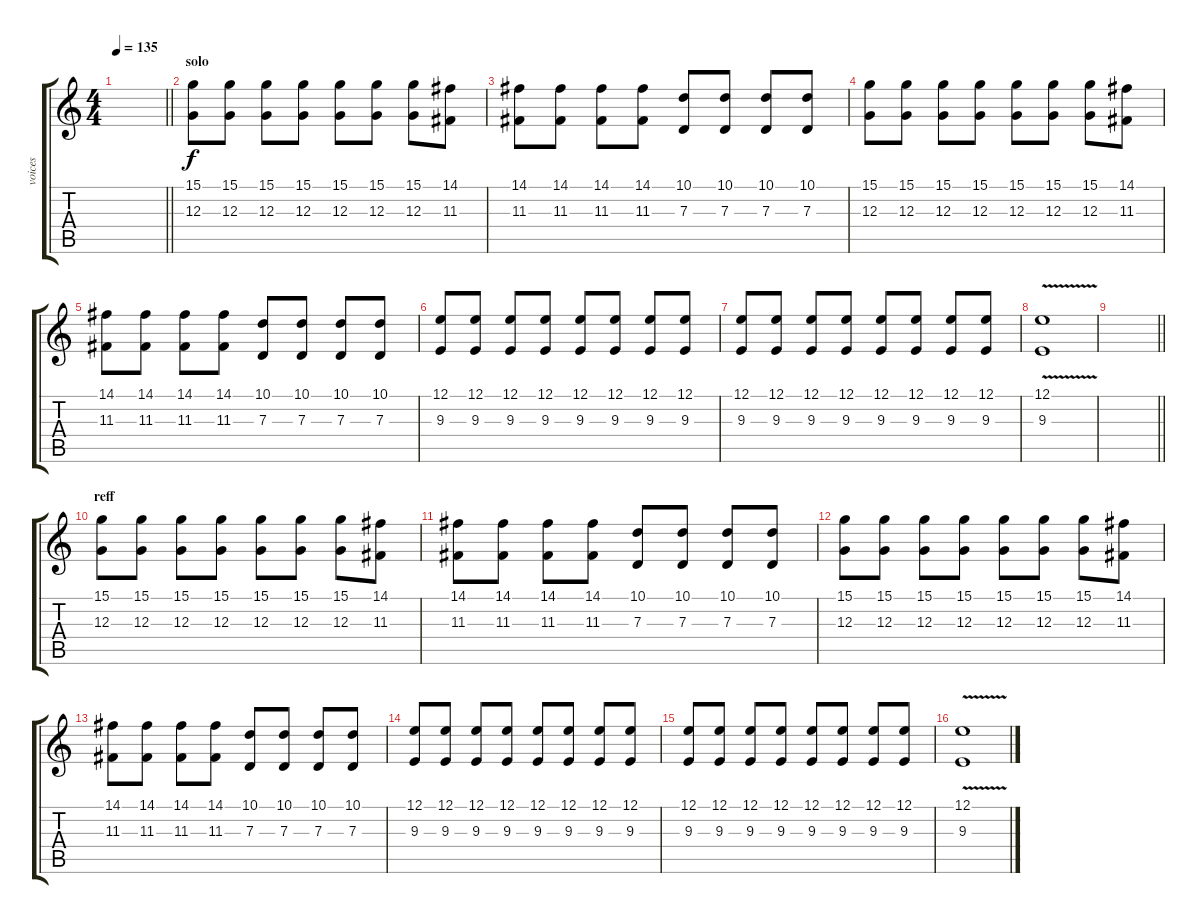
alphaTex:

\track ("voices" "voices") {instrument lead6voice}
\staff {score tabs}
\tuning (E4 B3 G3 D3 A2 E2) {hide}
\ts (4 4)
\tempo 135
\clef g2
\barLineRight lightlight
\ks c
|
\section ("" "solo")
(15.1 12.3).8 (15.1 12.3).8 (15.1 12.3).8 (15.1 12.3).8 (15.1 12.3).8 (15.1 12.3).8 (15.1 12.3).8 (14.1 11.3).8 |
(14.1 11.3).8 (14.1 11.3).8 (14.1 11.3).8 (14.1 11.3).8 (10.1 7.3).8 (10.1 7.3).8 (10.1 7.3).8 (10.1 7.3).8 |
(15.1 12.3).8 (15.1 12.3).8 (15.1 12.3).8 (15.1 12.3).8 (15.1 12.3).8 (15.1 12.3).8 (15.1 12.3).8 (14.1 11.3).8 |
(14.1 11.3).8 (14.1 11.3).8 (14.1 11.3).8 (14.1 11.3).8 (10.1 7.3).8 (10.1 7.3).8 (10.1 7.3).8 (10.1 7.3).8 |
(12.1 9.3).8 (12.1 9.3).8 (12.1 9.3).8 (12.1 9.3).8 (12.1 9.3).8 (12.1 9.3).8 (12.1 9.3).8 (12.1 9.3).8 |
(12.1 9.3).8 (12.1 9.3).8 (12.1 9.3).8 (12.1 9.3).8 (12.1 9.3).8 (12.1 9.3).8 (12.1 9.3).8 (12.1 9.3).8 |
(12.1 9.3{v}).1 |
\barLineRight lightlight
|
\section ("" "reff")
(15.1 12.3).8 (15.1 12.3).8 (15.1 12.3).8 (15.1 12.3).8 (15.1 12.3).8 (15.1 12.3).8 (15.1 12.3).8 (14.1 11.3).8 |
(14.1 11.3).8 (14.1 11.3).8 (14.1 11.3).8 (14.1 11.3).8 (10.1 7.3).8 (10.1 7.3).8 (10.1 7.3).8 (10.1 7.3).8 |
(15.1 12.3).8 (15.1 12.3).8 (15.1 12.3).8 (15.1 12.3).8 (15.1 12.3).8 (15.1 12.3).8 (15.1 12.3).8 (14.1 11.3).8 |
(14.1 11.3).8 (14.1 11.3).8 (14.1 11.3).8 (14.1 11.3).8 (10.1 7.3).8 (10.1 7.3).8 (10.1 7.3).8 (10.1 7.3).8 |
(12.1 9.3).8 (12.1 9.3).8 (12.1 9.3).8 (12.1 9.3).8 (12.1 9.3).8 (12.1 9.3).8 (12.1 9.3).8 (12.1 9.3).8 |
(12.1 9.3).8 (12.1 9.3).8 (12.1 9.3).8 (12.1 9.3).8 (12.1 9.3).8 (12.1 9.3).8 (12.1 9.3).8 (12.1 9.3).8 |
(12.1 9.3{v}).1
